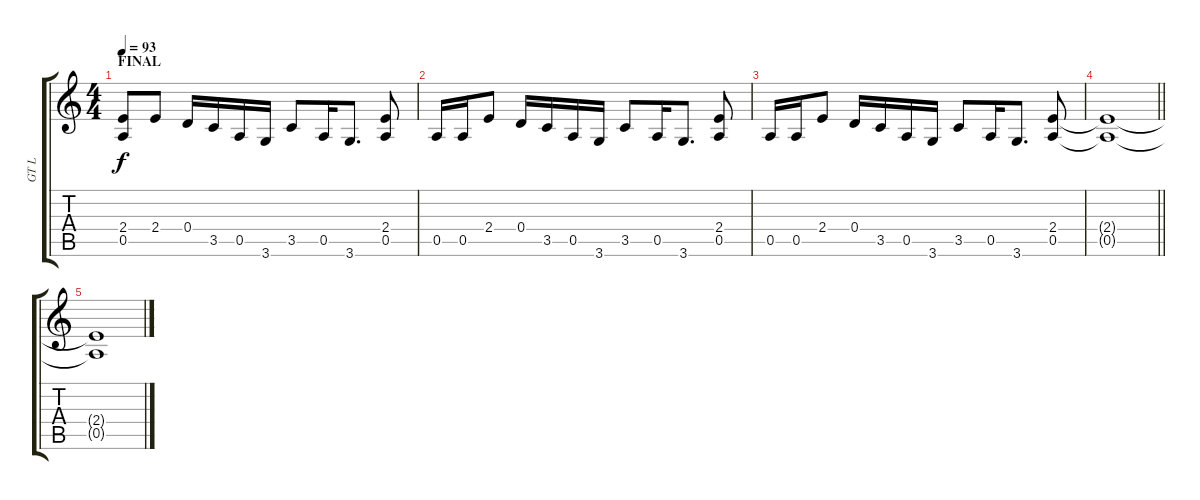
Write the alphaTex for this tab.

\track ("GT L" "GT L") {instrument distortionguitar}
\staff {score tabs}
\tuning (E4 B3 G3 D3 A2 E2) {hide}
\ts (4 4)
\section ("" "FINAL")
\tempo 93
\clef g2
\ks c
(2.4 0.5).8{dy f} 2.4.8 0.4.16 3.5.16 0.5.16 3.6.16 3.5.8 0.5.16 3.6.8{d} (2.4 0.5).8 |
0.5.16 0.5.16 2.4.8 0.4.16 3.5.16 0.5.16 3.6.16 3.5.8 0.5.16 3.6.8{d} (2.4 0.5).8 |
0.5.16 0.5.16 2.4.8 0.4.16 3.5.16 0.5.16 3.6.16 3.5.8 0.5.16 3.6.8{d} (2.4 0.5).8 |
\barLineRight lightlight
(2.4{t} 0.5{t}).1 |
(2.4{t} 0.5{t}).1
